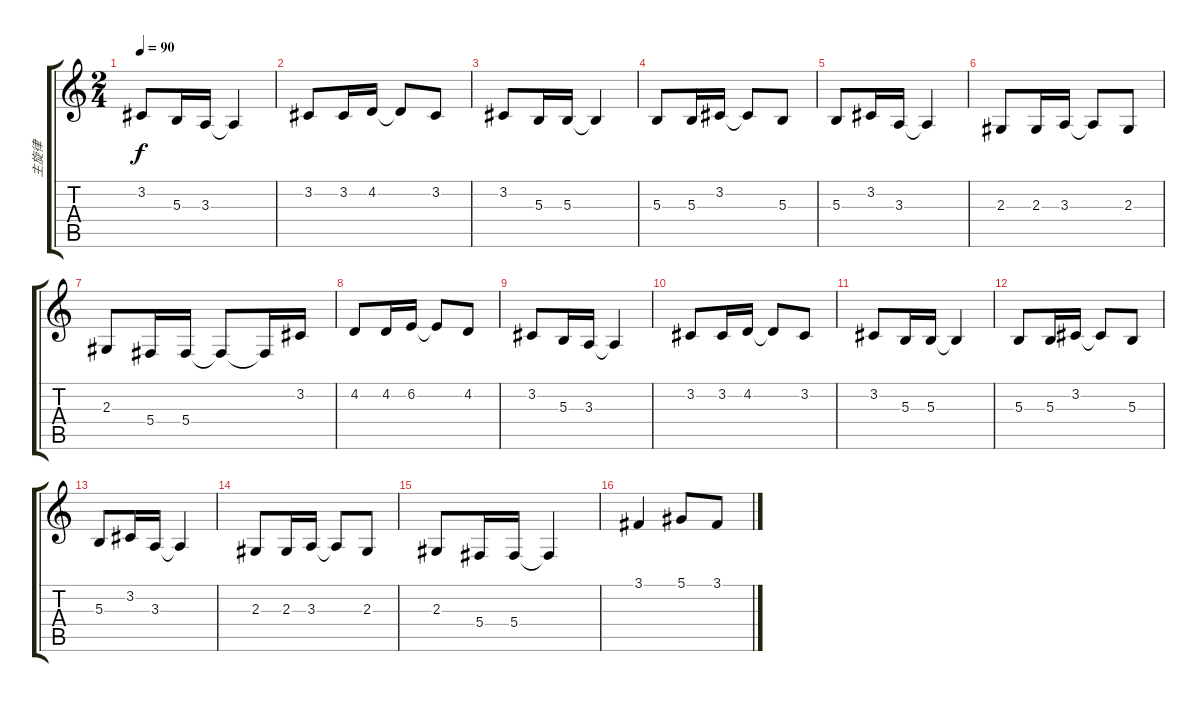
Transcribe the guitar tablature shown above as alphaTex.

\track ("主旋律" "主旋律") {instrument panflute}
\staff {score tabs}
\tuning (Eb4 Bb3 Gb3 Db3 Ab2 Eb2) {hide}
\ts (2 4)
\tempo 90
\clef g2
\ks c
3.2.8{dy f} 5.3.16 3.3.16 3.3{t}.4 |
3.2.8 3.2.16 4.2.16 4.2{t}.8 3.2.8 |
3.2.8 5.3.16 5.3.16 5.3{t}.4 |
5.3.8 5.3.16 3.2.16 3.2{t}.8 5.3.8 |
5.3.8 3.2.16 3.3.16 3.3{t}.4 |
2.3.8 2.3.16 3.3.16 3.3{t}.8 2.3.8 |
2.3.8 5.4.16 5.4.16 5.4{t}.8 5.4{t}.16 3.2.16 |
4.2.8 4.2.16 6.2.16 6.2{t}.8 4.2.8 |
3.2.8 5.3.16 3.3.16 3.3{t}.4 |
3.2.8 3.2.16 4.2.16 4.2{t}.8 3.2.8 |
3.2.8 5.3.16 5.3.16 5.3{t}.4 |
5.3.8 5.3.16 3.2.16 3.2{t}.8 5.3.8 |
5.3.8 3.2.16 3.3.16 3.3{t}.4 |
2.3.8 2.3.16 3.3.16 3.3{t}.8 2.3.8 |
2.3.8 5.4.16 5.4.16 5.4{t}.4 |
3.1.4 5.1.8 3.1.8
